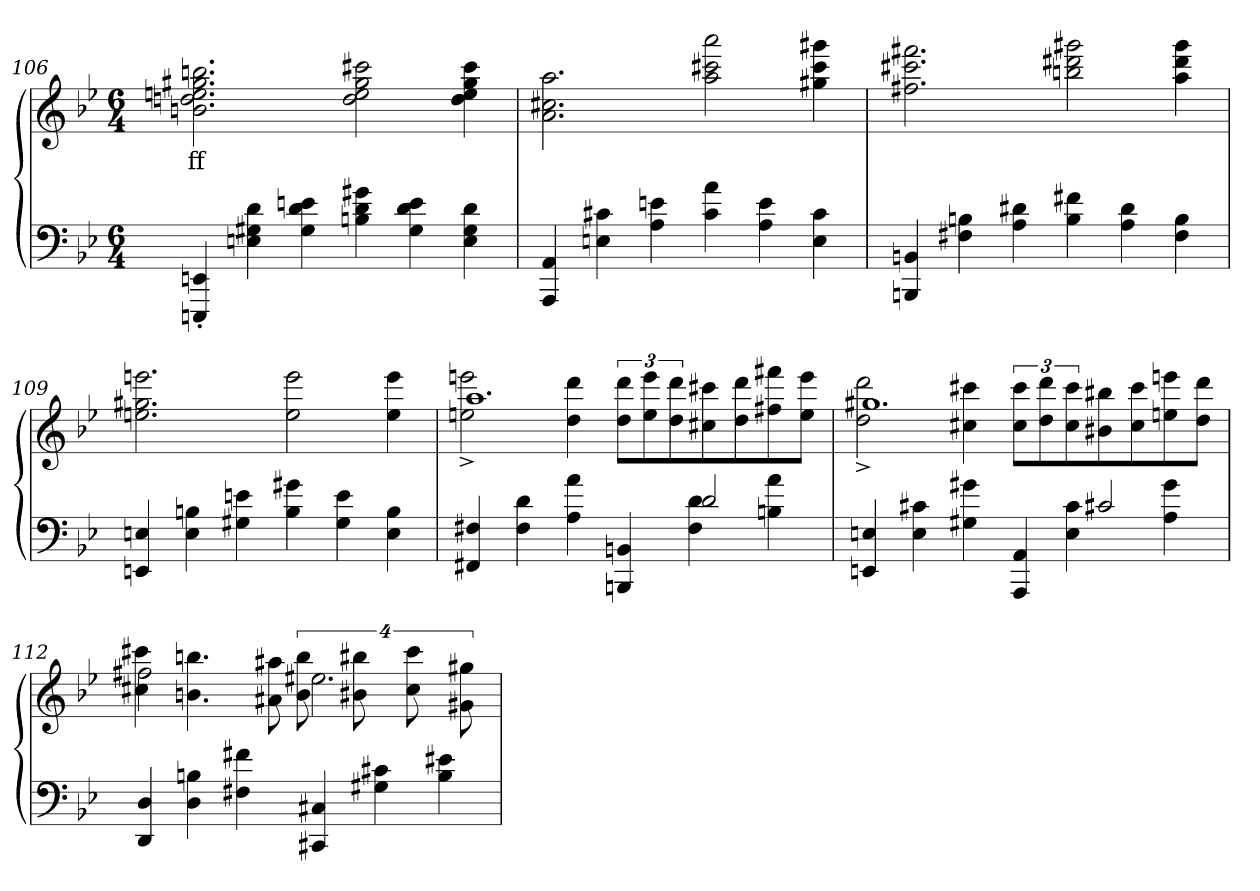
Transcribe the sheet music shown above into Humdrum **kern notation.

**kern	**kern	**text
*part2	*part1	*part1
*staff2	*staff1	*staff1
*clefF4	*clefG2	*
*k[b-e-]	*k[b-e-]	*
*M6/4	*M6/4	*
=106	=106	=106
4EEn'> 4EEEn'>	2.bbn 2.gg#X 2.een 2.ddn 2.bn	ff
4d 4G#X 4En	.	.
4en 4d 4G#	.	.
4g# 4d 4Bn	2ccc#X 2gg# 2ee 2dd	.
4e 4d 4G#	.	.
4d 4G# 4E	4ccc# 4gg# 4ee 4dd	.
=107	=107	=107
4AA 4AAA	2.aa 2.cc#X 2.a	.
4c#X 4En	.	.
4en 4A	.	.
4a 4c#	2aaa 2ccc# 2aa	.
4e 4A	.	.
4c# 4E	4ggg#X 4ccc# 4gg#X	.
=108	=108	=108
4BBn 4BBBn	2.fff#X 2.ccc#X 2.ff#X	.
4Bn 4F#X	.	.
4d#X 4A	.	.
4f# 4B	2ggg#X 2ddd#X 2bbn	.
4d# 4A	.	.
4B 4F#	4ggg# 4ddd# 4aa	.
=109	=109	=109
4En 4EEn	2.eeen 2.gg#X 2.een	.
4Bn 4E	.	.
4en 4G#X	.	.
4g# 4B	2eee 2ee	.
4e 4G#	.	.
4B 4E	4eee 4ee	.
=110	=110	=110
*^	*^	*
1ryy	4F#X 4FF#X	1.aa	2eeen^> 2een^>	.
.	4d 4F#	.	.	.
.	4a 4A	.	4ddd 4dd	.
.	4BBn 4BBBn	.	12ddd 12ddL	.
.	.	.	12eee 12ee	.
.	.	.	12ddd 12dd	.
2d	4d 4F#	.	8ccc#X 8cc#X	.
.	.	.	8ddd 8dd	.
.	4a 4Bn	.	8fff#X 8ff#X	.
.	.	.	8eee 8eeJ	.
=111	=111	=111	=111	=111
1ryy	4En 4EEn	1.gg#X	2ddd^> 2dd^>	.
.	4c# 4E	.	.	.
.	4g#X 4G#X	.	4ccc#X 4cc#X	.
.	4AA 4AAA	.	12ccc# 12cc#L	.
.	.	.	12ddd 12dd	.
.	.	.	12ccc# 12cc#	.
2c#X	4c# 4E	.	8bb#X 8b#X	.
.	.	.	8ccc# 8cc#	.
.	4g# 4A	.	8eeen 8een	.
.	.	.	8ddd 8ddJ	.
*v	*v	*	*	*
=112	=112	=112	=112
4D 4DD	2ff#X\	4ccc#X 4cc#X	.
4Bn 4D	.	4.bbn 4.bn	.
4f#X 4F#X	4ryy	.	.
.	.	8aa#X 8a#X	.
4C#X 4CC#X	2.ee#X\	16%3bb 16%3b	.
.	.	16%3bb#X 16%3b#X	.
4c# 4G#X	.	.	.
.	.	16%3ccc# 16%3cc#	.
4e#X 4B	.	.	.
.	.	16%3gg#X 16%3g#X	.
*	*v	*v	*
=	=	=
*-	*-	*-
